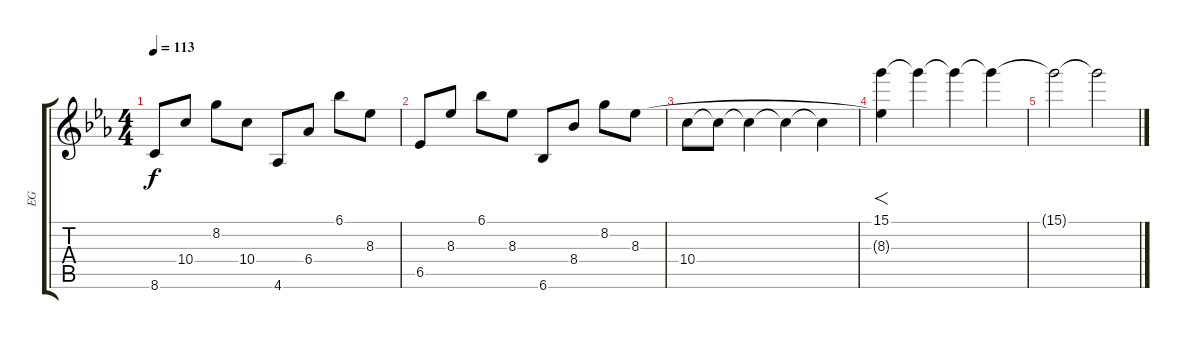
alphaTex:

\track ("EG" "EG") {instrument distortionguitar}
\staff {score tabs}
\tuning (E4 B3 G3 D3 A2 E2) {hide}
\ts (4 4)
\tempo 113
\clef g2
\ks cminor
8.6.8{dy f} 10.4.8 8.2.8 10.4.8 4.6.8 6.4.8 6.1.8 8.3.8 |
6.5.8 8.3.8 6.1.8 8.3.8 6.6.8 8.4.8 8.2.8 8.3.8 |
10.4.8{volume 12 instrument distortionguitar} 10.4{t}.8 10.4{t}.4 10.4{t}.4 10.4{t}.4 |
(15.1 8.3{t}).4{f} 15.1{t}.4 15.1{t}.4{volume 0} 15.1{t}.4 |
15.1{t}.2 15.1{t}.2
